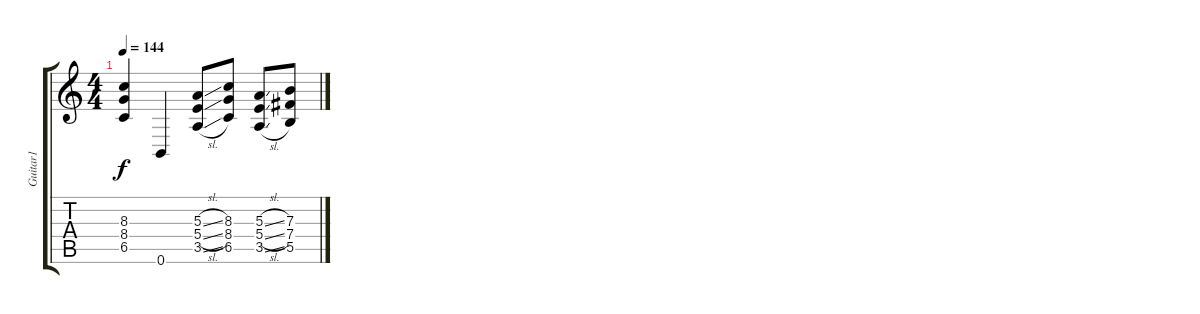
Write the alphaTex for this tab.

\track ("Guitar1" "Guitar1") {instrument distortionguitar}
\staff {score tabs}
\tuning (Db4 Ab3 E3 B2 Gb2 B1) {hide}
\ts (4 4)
\tempo 144
\clef g2
\ks c
(8.3 8.4 6.5).4{dy f} 0.6.4 (5.3{sl} 5.4{sl} 3.5{sl}).8 (8.3 8.4 6.5).8 (5.3{sl} 5.4{sl} 3.5{sl}).8 (7.3 7.4 5.5).8
